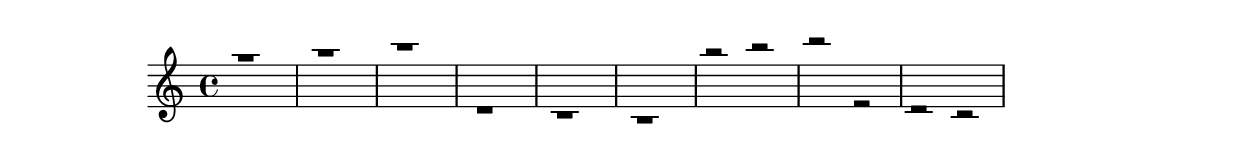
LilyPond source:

\version "2.1.26"
\header {
texidoc = "Whole and half rests moving outside the staff should get
ledger lines."
}


\score {
\notes  {
   \override Rest  #'staff-position = #4
  r1 \override Rest  #'staff-position = #5
  r1 \override Rest  #'staff-position = #6
  
  r1 \override Rest  #'staff-position = #-6
  r1 \override Rest  #'staff-position = #-7
  r1 \override Rest  #'staff-position = #-8
  r1

   \override Rest  #'staff-position = #6
  r2 \override Rest  #'staff-position = #7
  r2 \override Rest  #'staff-position = #8
  
  r2 \override Rest  #'staff-position = #-4
  r2 \override Rest  #'staff-position = #-5
  r2 \override Rest  #'staff-position = #-6
  r2

  

  
}}

